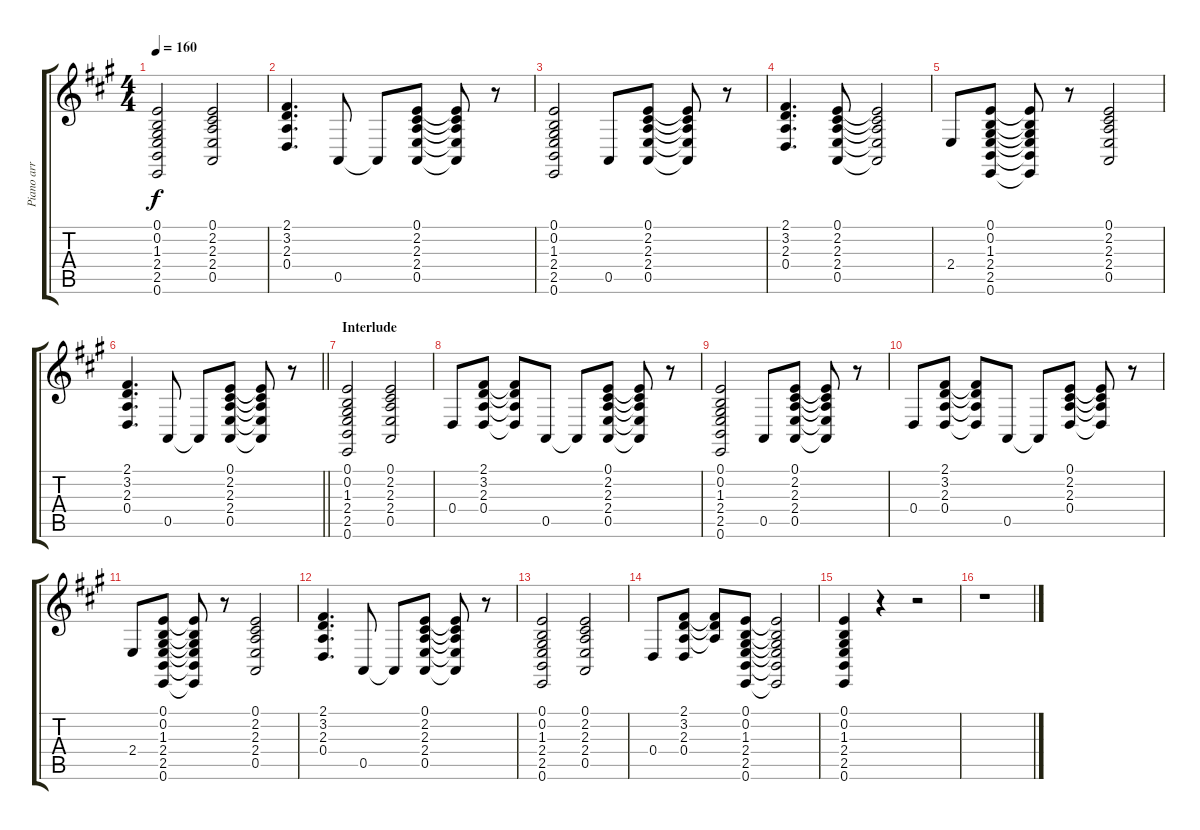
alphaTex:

\track ("Piano arr for gtr   " "Piano arr ") {instrument brightacousticpiano}
\staff {score tabs}
\tuning (E4 B3 G3 D3 A2 E2) {hide}
\ts (4 4)
\tempo 160
\clef g2
\ks a
(0.1 0.2 1.3 2.4 2.5 0.6).2{dy f} (0.1 2.2 2.3 2.4 0.5).2 |
(2.1 3.2 2.3 0.4).4{d} 0.5.8 0.5{t}.8 (0.1 2.2 2.3 2.4 0.5).8 (0.1{t} 2.2{t} 2.3{t} 2.4{t} 0.5{t}).8 r.8 |
(0.1 0.2 1.3 2.4 2.5 0.6).2 0.5.8 (0.1 2.2 2.3 2.4 0.5).8 (0.1{t} 2.2{t} 2.3{t} 2.4{t} 0.5{t}).8 r.8 |
(2.1 3.2 2.3 0.4).4{d} (0.1 2.2 2.3 2.4 0.5).8 (0.1{t} 2.2{t} 2.3{t} 2.4{t} 0.5{t}).2 |
2.4.8 (0.1 0.2 1.3 2.4 2.5 0.6).8 (0.1{t} 0.2{t} 1.3{t} 2.4{t} 2.5{t} 0.6{t}).8 r.8 (0.1 2.2 2.3 2.4 0.5).2 |
\barLineRight lightlight
(2.1 3.2 2.3 0.4).4{d} 0.5.8 0.5{t}.8 (0.1 2.2 2.3 2.4 0.5).8 (0.1{t} 2.2{t} 2.3{t} 2.4{t} 0.5{t}).8 r.8 |
\section ("" "Interlude")
(0.1 0.2 1.3 2.4 2.5 0.6).2 (0.1 2.2 2.3 2.4 0.5).2 |
0.4.8 (2.1 3.2 2.3 0.4).8 (2.1{t} 3.2{t} 2.3{t} 0.4{t}).8 0.5.8 0.5{t}.8 (0.1 2.2 2.3 2.4 0.5).8 (0.1{t} 2.2{t} 2.3{t} 2.4{t} 0.5{t}).8 r.8 |
(0.1 0.2 1.3 2.4 2.5 0.6).2 0.5.8 (0.1 2.2 2.3 2.4 0.5).8 (0.1{t} 2.2{t} 2.3{t} 2.4{t} 0.5{t}).8 r.8 |
0.4.8 (2.1 3.2 2.3 0.4).8 (2.1{t} 3.2{t} 2.3{t} 0.4{t}).8 0.5.8 0.5{t}.8 (0.1 2.2 2.3 0.4).8 (0.1{t} 2.2{t} 2.3{t} 0.4{t}).8 r.8 |
2.4.8 (0.1 0.2 1.3 2.4 2.5 0.6).8 (0.1{t} 0.2{t} 1.3{t} 2.4{t} 2.5{t} 0.6{t}).8 r.8 (0.1 2.2 2.3 2.4 0.5).2 |
(2.1 3.2 2.3 0.4).4{d} 0.5.8 0.5{t}.8 (0.1 2.2 2.3 2.4 0.5).8 (0.1{t} 2.2{t} 2.3{t} 2.4{t} 0.5{t}).8 r.8 |
(0.1 0.2 1.3 2.4 2.5 0.6).2 (0.1 2.2 2.3 2.4 0.5).2 |
0.4.8 (2.1 3.2 2.3 0.4).8 (2.1{t} 3.2{t} 2.3{t}).8 (0.1 0.2 1.3 2.4 2.5 0.6).8 (0.1{t} 0.2{t} 1.3{t} 2.4{t} 2.5{t} 0.6{t}).2 |
(0.1 0.2 1.3 2.4 2.5 0.6).4 r.4 r.2 |
r.1
